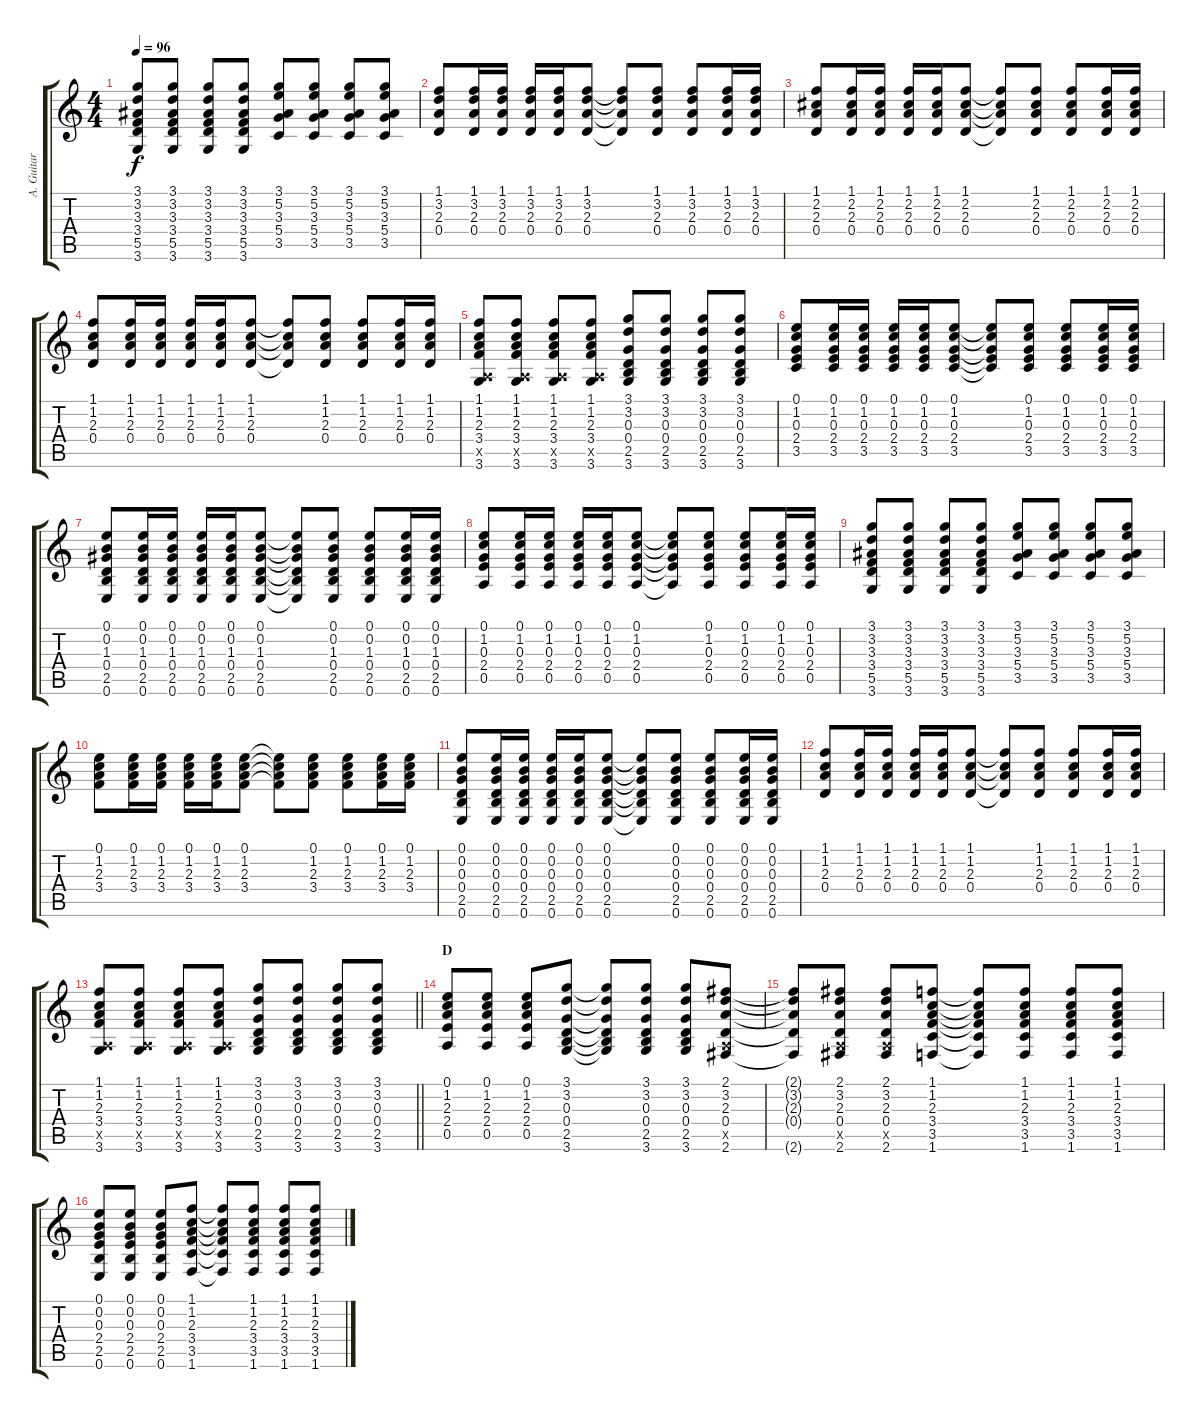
\track ("A. Guitar" "A. Guitar") {instrument acousticguitarsteel}
\staff {score tabs}
\tuning (E4 B3 G3 D3 A2 E2) {hide}
\ts (4 4)
\tempo 96
\clef g2
\ks c
(3.1 3.2 3.3 3.4 5.5 3.6).8{dy f} (3.1 3.2 3.3 3.4 5.5 3.6).8 (3.1 3.2 3.3 3.4 5.5 3.6).8 (3.1 3.2 3.3 3.4 5.5 3.6).8 (3.1 5.2 3.3 5.4 3.5).8 (3.1 5.2 3.3 5.4 3.5).8 (3.1 5.2 3.3 5.4 3.5).8 (3.1 5.2 3.3 5.4 3.5).8 |
(1.1 3.2 2.3 0.4).8 (1.1 3.2 2.3 0.4).16 (1.1 3.2 2.3 0.4).16 (1.1 3.2 2.3 0.4).16 (1.1 3.2 2.3 0.4).16 (1.1 3.2 2.3 0.4).8 (1.1{t} 3.2{t} 2.3{t} 0.4{t}).8 (1.1 3.2 2.3 0.4).8 (1.1 3.2 2.3 0.4).8 (1.1 3.2 2.3 0.4).16 (1.1 3.2 2.3 0.4).16 |
(1.1 2.2 2.3 0.4).8 (1.1 2.2 2.3 0.4).16 (1.1 2.2 2.3 0.4).16 (1.1 2.2 2.3 0.4).16 (1.1 2.2 2.3 0.4).16 (1.1 2.2 2.3 0.4).8 (1.1{t} 2.2{t} 2.3{t} 0.4{t}).8 (1.1 2.2 2.3 0.4).8 (1.1 2.2 2.3 0.4).8 (1.1 2.2 2.3 0.4).16 (1.1 2.2 2.3 0.4).16 |
(1.1 1.2 2.3 0.4).8 (1.1 1.2 2.3 0.4).16 (1.1 1.2 2.3 0.4).16 (1.1 1.2 2.3 0.4).16 (1.1 1.2 2.3 0.4).16 (1.1 1.2 2.3 0.4).8 (1.1{t} 1.2{t} 2.3{t} 0.4{t}).8 (1.1 1.2 2.3 0.4).8 (1.1 1.2 2.3 0.4).8 (1.1 1.2 2.3 0.4).16 (1.1 1.2 2.3 0.4).16 |
(1.1 1.2 2.3 3.4 0.5{x} 3.6).8 (1.1 1.2 2.3 3.4 0.5{x} 3.6).8 (1.1 1.2 2.3 3.4 0.5{x} 3.6).8 (1.1 1.2 2.3 3.4 0.5{x} 3.6).8 (3.1 3.2 0.3 0.4 2.5 3.6).8 (3.1 3.2 0.3 0.4 2.5 3.6).8 (3.1 3.2 0.3 0.4 2.5 3.6).8 (3.1 3.2 0.3 0.4 2.5 3.6).8 |
(0.1 1.2 0.3 2.4 3.5).8 (0.1 1.2 0.3 2.4 3.5).16 (0.1 1.2 0.3 2.4 3.5).16 (0.1 1.2 0.3 2.4 3.5).16 (0.1 1.2 0.3 2.4 3.5).16 (0.1 1.2 0.3 2.4 3.5).8 (0.1{t} 1.2{t} 0.3{t} 2.4{t} 3.5{t}).8 (0.1 1.2 0.3 2.4 3.5).8 (0.1 1.2 0.3 2.4 3.5).8 (0.1 1.2 0.3 2.4 3.5).16 (0.1 1.2 0.3 2.4 3.5).16 |
(0.1 0.2 1.3 0.4 2.5 0.6).8 (0.1 0.2 1.3 0.4 2.5 0.6).16 (0.1 0.2 1.3 0.4 2.5 0.6).16 (0.1 0.2 1.3 0.4 2.5 0.6).16 (0.1 0.2 1.3 0.4 2.5 0.6).16 (0.1 0.2 1.3 0.4 2.5 0.6).8 (0.1{t} 0.2{t} 1.3{t} 0.4{t} 2.5{t} 0.6{t}).8 (0.1 0.2 1.3 0.4 2.5 0.6).8 (0.1 0.2 1.3 0.4 2.5 0.6).8 (0.1 0.2 1.3 0.4 2.5 0.6).16 (0.1 0.2 1.3 0.4 2.5 0.6).16 |
(0.1 1.2 0.3 2.4 0.5).8 (0.1 1.2 0.3 2.4 0.5).16 (0.1 1.2 0.3 2.4 0.5).16 (0.1 1.2 0.3 2.4 0.5).16 (0.1 1.2 0.3 2.4 0.5).16 (0.1 1.2 0.3 2.4 0.5).8 (0.1{t} 1.2{t} 0.3{t} 2.4{t} 0.5{t}).8 (0.1 1.2 0.3 2.4 0.5).8 (0.1 1.2 0.3 2.4 0.5).8 (0.1 1.2 0.3 2.4 0.5).16 (0.1 1.2 0.3 2.4 0.5).16 |
(3.1 3.2 3.3 3.4 5.5 3.6).8 (3.1 3.2 3.3 3.4 5.5 3.6).8 (3.1 3.2 3.3 3.4 5.5 3.6).8 (3.1 3.2 3.3 3.4 5.5 3.6).8 (3.1 5.2 3.3 5.4 3.5).8 (3.1 5.2 3.3 5.4 3.5).8 (3.1 5.2 3.3 5.4 3.5).8 (3.1 5.2 3.3 5.4 3.5).8 |
(0.1 1.2 2.3 3.4).8 (0.1 1.2 2.3 3.4).16 (0.1 1.2 2.3 3.4).16 (0.1 1.2 2.3 3.4).16 (0.1 1.2 2.3 3.4).16 (0.1 1.2 2.3 3.4).8 (0.1{t} 1.2{t} 2.3{t} 3.4{t}).8 (0.1 1.2 2.3 3.4).8 (0.1 1.2 2.3 3.4).8 (0.1 1.2 2.3 3.4).16 (0.1 1.2 2.3 3.4).16 |
(0.1 0.2 0.3 0.4 2.5 0.6).8 (0.1 0.2 0.3 0.4 2.5 0.6).16 (0.1 0.2 0.3 0.4 2.5 0.6).16 (0.1 0.2 0.3 0.4 2.5 0.6).16 (0.1 0.2 0.3 0.4 2.5 0.6).16 (0.1 0.2 0.3 0.4 2.5 0.6).8 (0.1{t} 0.2{t} 0.3{t} 0.4{t} 2.5{t} 0.6{t}).8 (0.1 0.2 0.3 0.4 2.5 0.6).8 (0.1 0.2 0.3 0.4 2.5 0.6).8 (0.1 0.2 0.3 0.4 2.5 0.6).16 (0.1 0.2 0.3 0.4 2.5 0.6).16 |
(1.1 1.2 2.3 0.4).8 (1.1 1.2 2.3 0.4).16 (1.1 1.2 2.3 0.4).16 (1.1 1.2 2.3 0.4).16 (1.1 1.2 2.3 0.4).16 (1.1 1.2 2.3 0.4).8 (1.1{t} 1.2{t} 2.3{t} 0.4{t}).8 (1.1 1.2 2.3 0.4).8 (1.1 1.2 2.3 0.4).8 (1.1 1.2 2.3 0.4).16 (1.1 1.2 2.3 0.4).16 |
\barLineRight lightlight
(1.1 1.2 2.3 3.4 0.5{x} 3.6).8 (1.1 1.2 2.3 3.4 0.5{x} 3.6).8 (1.1 1.2 2.3 3.4 0.5{x} 3.6).8 (1.1 1.2 2.3 3.4 0.5{x} 3.6).8 (3.1 3.2 0.3 0.4 2.5 3.6).8 (3.1 3.2 0.3 0.4 2.5 3.6).8 (3.1 3.2 0.3 0.4 2.5 3.6).8 (3.1 3.2 0.3 0.4 2.5 3.6).8 |
\section ("" "D")
(0.1 1.2 2.3 2.4 0.5).8 (0.1 1.2 2.3 2.4 0.5).8 (0.1 1.2 2.3 2.4 0.5).8 (3.1 3.2 0.3 0.4 2.5 3.6).8 (3.1{t} 3.2{t} 0.3{t} 0.4{t} 2.5{t} 3.6{t}).8 (3.1 3.2 0.3 0.4 2.5 3.6).8 (3.1 3.2 0.3 0.4 2.5 3.6).8 (2.1 3.2 2.3 0.4 0.5{x} 2.6).8 |
(2.1{t} 3.2{t} 2.3{t} 0.4{t} 2.6{t}).8 (2.1 3.2 2.3 0.4 0.5{x} 2.6).8 (2.1 3.2 2.3 0.4 0.5{x} 2.6).8 (1.1 1.2 2.3 3.4 3.5 1.6).8 (1.1{t} 1.2{t} 2.3{t} 3.4{t} 3.5{t} 1.6{t}).8 (1.1 1.2 2.3 3.4 3.5 1.6).8 (1.1 1.2 2.3 3.4 3.5 1.6).8 (1.1 1.2 2.3 3.4 3.5 1.6).8 |
(0.1 0.2 0.3 2.4 2.5 0.6).8 (0.1 0.2 0.3 2.4 2.5 0.6).8 (0.1 0.2 0.3 2.4 2.5 0.6).8 (1.1 1.2 2.3 3.4 3.5 1.6).8 (1.1{t} 1.2{t} 2.3{t} 3.4{t} 3.5{t} 1.6{t}).8 (1.1 1.2 2.3 3.4 3.5 1.6).8 (1.1 1.2 2.3 3.4 3.5 1.6).8 (1.1 1.2 2.3 3.4 3.5 1.6).8
